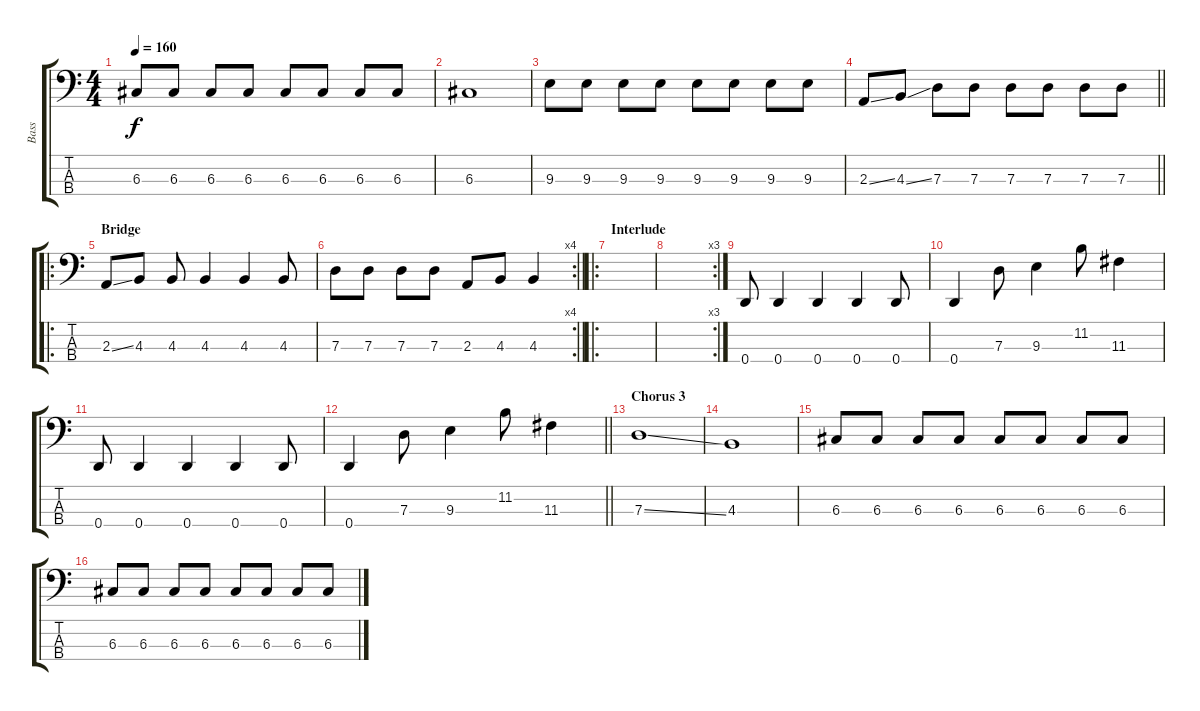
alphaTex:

\track ("Bass" "Bass") {instrument electricbassfinger}
\staff {score tabs}
\tuning (F2 C2 G1 D1) {hide}
\ts (4 4)
\tempo 160
\clef f4
\ks c
6.3.8{dy f} 6.3.8 6.3.8 6.3.8 6.3.8 6.3.8 6.3.8 6.3.8 |
6.3.1 |
9.3.8 9.3.8 9.3.8 9.3.8 9.3.8 9.3.8 9.3.8 9.3.8 |
\barLineRight lightlight
2.3{ss}.8 4.3{ss}.8 7.3.8 7.3.8 7.3.8 7.3.8 7.3.8 7.3.8 |
\ro
\section ("" "Bridge")
2.3{ss}.8 4.3.8 4.3.8 4.3.4 4.3.4 4.3.8 |
\rc 4
\barLineRight lightlight
7.3.8 7.3.8 7.3.8 7.3.8 2.3.8 4.3.8 4.3.4 |
\ro
\section ("" "Interlude")
|
\rc 3
|
0.4.8 0.4.4 0.4.4 0.4.4 0.4.8 |
0.4.4 7.3.8 9.3.4 11.2.8 11.3.4 |
0.4.8 0.4.4 0.4.4 0.4.4 0.4.8 |
\barLineRight lightlight
0.4.4 7.3.8 9.3.4 11.2.8 11.3.4 |
\section ("" "Chorus 3")
7.3{ss}.1 |
4.3.1 |
6.3.8 6.3.8 6.3.8 6.3.8 6.3.8 6.3.8 6.3.8 6.3.8 |
6.3.8 6.3.8 6.3.8 6.3.8 6.3.8 6.3.8 6.3.8 6.3.8
